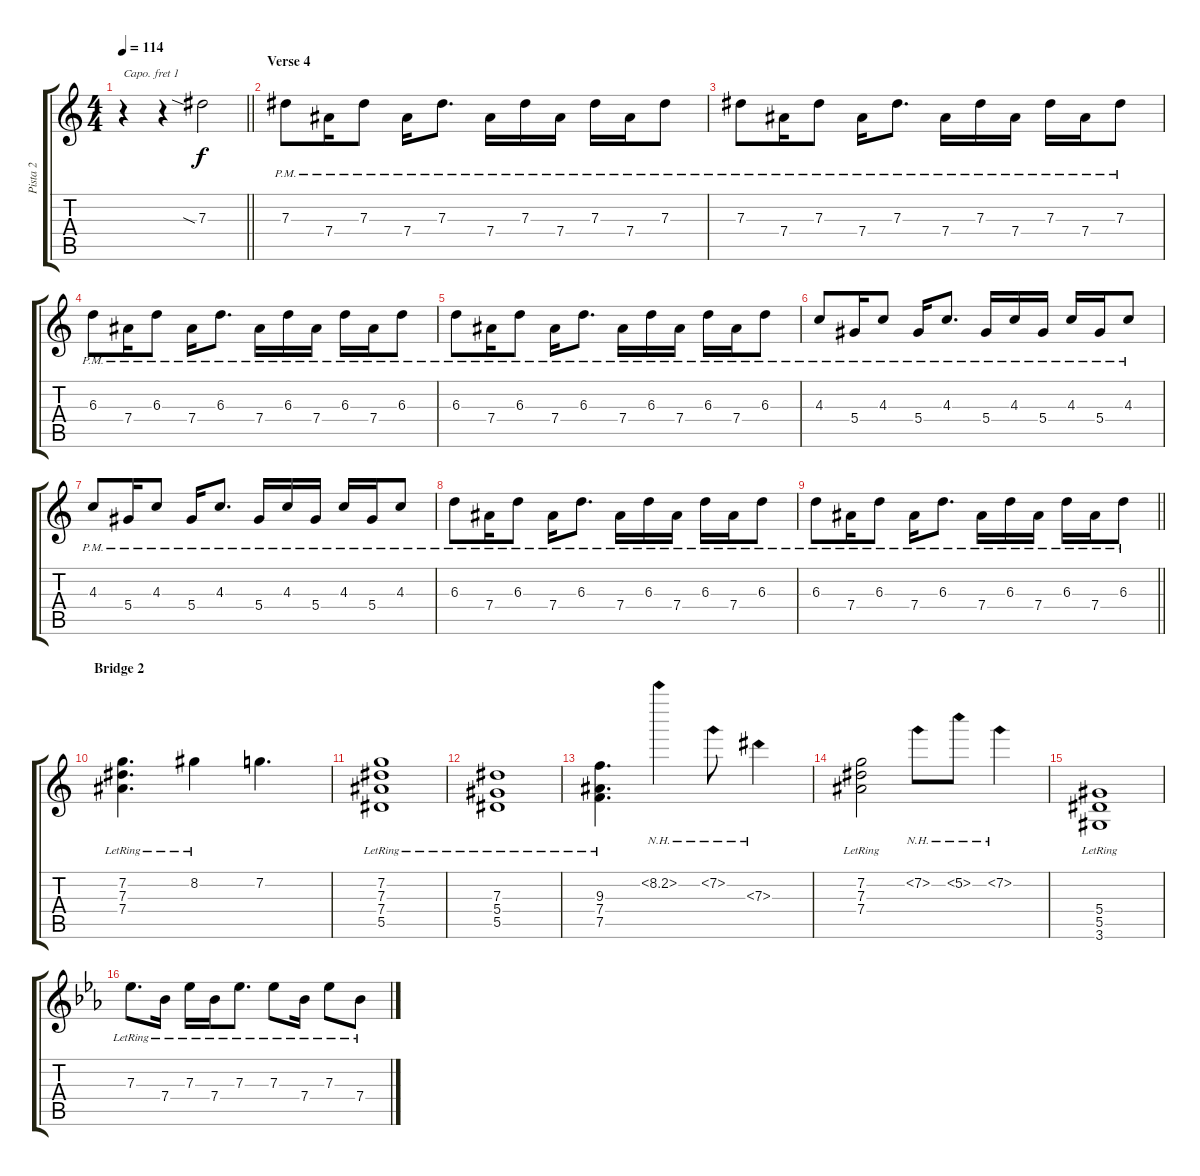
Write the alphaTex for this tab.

\track ("Pista 2" "Pista 2") {instrument overdrivenguitar}
\staff {score tabs}
\capo 1
\tuning (E4 B3 G3 D3 A2 E2) {hide}
\ts (4 4)
\tempo 114
\clef g2
\barLineRight lightlight
\ks c
r.4{dy f} r.4 7.3{sia}.2 |
\section ("" "Verse 4")
7.3{pm}.8 7.4{pm}.16 7.3{pm}.8 7.4{pm}.16 7.3{pm}.8{d} 7.4{pm}.16 7.3{pm}.16 7.4{pm}.16 7.3{pm}.16 7.4{pm}.16 7.3{pm}.8 |
7.3{pm}.8 7.4{pm}.16 7.3{pm}.8 7.4{pm}.16 7.3{pm}.8{d} 7.4{pm}.16 7.3{pm}.16 7.4{pm}.16 7.3{pm}.16 7.4{pm}.16 7.3{pm}.8 |
6.3{pm}.8 7.4{pm}.16 6.3{pm}.8 7.4{pm}.16 6.3{pm}.8{d} 7.4{pm}.16 6.3{pm}.16 7.4{pm}.16 6.3{pm}.16 7.4{pm}.16 6.3{pm}.8 |
6.3{pm}.8 7.4{pm}.16 6.3{pm}.8 7.4{pm}.16 6.3{pm}.8{d} 7.4{pm}.16 6.3{pm}.16 7.4{pm}.16 6.3{pm}.16 7.4{pm}.16 6.3{pm}.8 |
4.3{pm}.8 5.4{pm}.16 4.3{pm}.8 5.4{pm}.16 4.3{pm}.8{d} 5.4{pm}.16 4.3{pm}.16 5.4{pm}.16 4.3{pm}.16 5.4{pm}.16 4.3{pm}.8 |
4.3{pm}.8 5.4{pm}.16 4.3{pm}.8 5.4{pm}.16 4.3{pm}.8{d} 5.4{pm}.16 4.3{pm}.16 5.4{pm}.16 4.3{pm}.16 5.4{pm}.16 4.3{pm}.8 |
6.3{pm}.8 7.4{pm}.16 6.3{pm}.8 7.4{pm}.16 6.3{pm}.8{d} 7.4{pm}.16 6.3{pm}.16 7.4{pm}.16 6.3{pm}.16 7.4{pm}.16 6.3{pm}.8 |
\barLineRight lightlight
6.3{pm}.8 7.4{pm}.16 6.3{pm}.8 7.4{pm}.16 6.3{pm}.8{d} 7.4{pm}.16 6.3{pm}.16 7.4{pm}.16 6.3{pm}.16 7.4{pm}.16 6.3{pm}.8 |
\section ("" "Bridge 2")
(7.2{lr} 7.3{lr} 7.4{lr}).4{d} 8.2{lr}.4 7.2.4{d} |
(7.2{lr} 7.3{lr} 7.4{lr} 5.5{lr}).1 |
(7.3{lr} 5.4{lr} 5.5{lr}).1 |
(9.3{lr} 7.4{lr} 7.5{lr}).4{d} 8.2{nh}.4 7.2{nh}.8 7.3{nh}.4 |
(7.2{lr} 7.3{lr} 7.4{lr}).2 7.2{nh}.8 5.2{nh}.8 7.2{nh}.4 |
(5.4{lr} 5.5 3.6).1 |
\ks eb
7.3{lr}.8{d} 7.4{lr}.16 7.3{lr}.16 7.4{lr}.16 7.3{lr}.8{d} 7.3{lr}.8 7.4{lr}.16 7.3{lr}.8 7.4{lr}.8
